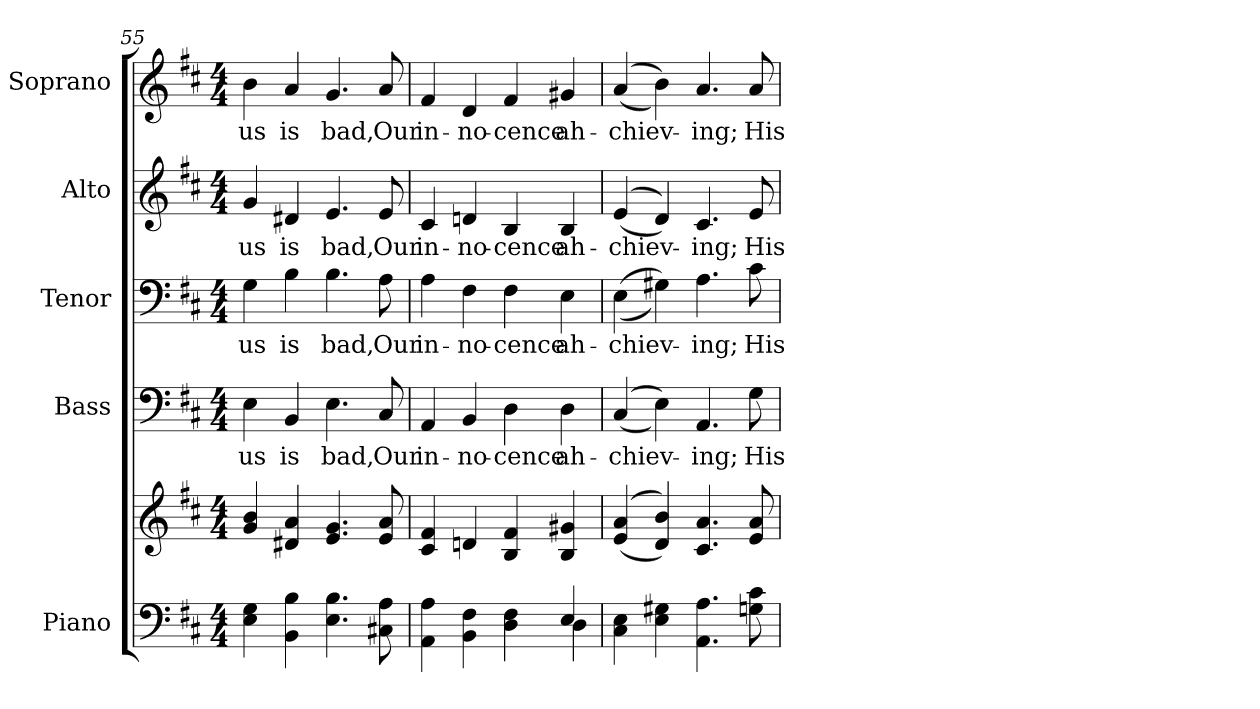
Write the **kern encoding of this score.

**kern	**kern	**kern	**text	**kern	**text	**kern	**text	**kern	**text
*part5	*part5	*part4	*part4	*part3	*part3	*part2	*part2	*part1	*part1
*staff6	*staff5	*staff4	*staff4	*staff3	*staff3	*staff2	*staff2	*staff1	*staff1
*I"Piano	*	*I"Bass	*	*I"Tenor	*	*I"Alto	*	*I"Soprano	*
*I'Pno.	*	*I'B.	*	*I'T.	*	*I'A.	*	*I'S.	*
*clefF4	*clefG2	*clefF4	*	*clefF4	*	*clefG2	*	*clefG2	*
*k[f#c#]	*k[f#c#]	*k[f#c#]	*	*k[f#c#]	*	*k[f#c#]	*	*k[f#c#]	*
*D:	*D:	*D:	*	*D:	*	*D:	*	*D:	*
*M4/4	*M4/4	*M4/4	*	*M4/4	*	*M4/4	*	*M4/4	*
=55	=55	=55	=55	=55	=55	=55	=55	=55	=55
!	!	!	!LO:LY:b:color=#000000	!	!	!	!	!	!
!	!	!	!	!	!LO:LY:b:color=#000000	!	!	!	!
!	!	!	!	!	!	!	!LO:LY:b:color=#000000	!	!
!	!	!	!	!	!	!	!	!	!LO:LY:b:color=#000000
4Ei\ 4Gi	4gi/ 4bi	4Ei\	us	4Gi\	us	4gi/	us	4bi\	us
!	!	!	!LO:LY:b:color=#000000	!	!	!	!	!	!
!	!	!	!	!	!LO:LY:b:color=#000000	!	!	!	!
!	!	!	!	!	!	!	!LO:LY:b:color=#000000	!	!
!	!	!	!	!	!	!	!	!	!LO:LY:b:color=#000000
4BBi\ 4Bi	4d#Xi/ 4ai	4BBi/	is	4Bi\	is	4d#Xi/	is	4ai/	is
!	!	!	!LO:LY:b:color=#000000	!	!	!	!	!	!
!	!	!	!	!	!LO:LY:b:color=#000000	!	!	!	!
!	!	!	!	!	!	!	!LO:LY:b:color=#000000	!	!
!	!	!	!	!	!	!	!	!	!LO:LY:b:color=#000000
4.Ei\ 4.Bi	4.ei/ 4.gi	4.Ei\	bad,	4.Bi\	bad,	4.ei/	bad,	4.gi/	bad,
!	!	!	!LO:LY:b:color=#000000	!	!	!	!	!	!
!	!	!	!	!	!LO:LY:b:color=#000000	!	!	!	!
!	!	!	!	!	!	!	!LO:LY:b:color=#000000	!	!
!	!	!	!	!	!	!	!	!	!LO:LY:b:color=#000000
8C#Xi\ 8Ai	8ei/ 8ai	8C#i/	Our	8Ai\	Our	8ei/	Our	8ai/	Our
!!LO:PB:g=z
=56	=56	=56	=56	=56	=56	=56	=56	=56	=56
*^	*	*	*	*	*	*	*	*	*
!	!	!	!	!LO:LY:b:color=#000000	!	!	!	!	!	!
!	!	!	!	!	!	!LO:LY:b:color=#000000	!	!	!	!
!	!	!	!	!	!	!	!	!LO:LY:b:color=#000000	!	!
!	!	!	!	!	!	!	!	!	!	!LO:LY:b:color=#000000
4AAi\ 4Ai	2ryy	4c#i/ 4f#i	4AAi/	in-	4Ai\	in-	4c#i/	in-	4f#i/	in-
!	!	!	!	!LO:LY:b:color=#000000	!	!	!	!	!	!
!	!	!	!	!	!	!LO:LY:b:color=#000000	!	!	!	!
!	!	!	!	!	!	!	!	!LO:LY:b:color=#000000	!	!
!	!	!	!	!	!	!	!	!	!	!LO:LY:b:color=#000000
4BBi\ 4F#i	.	4dni/	4BBi/	-no-	4F#i\	-no-	4dni/	-no-	4di/	-no-
!	!	!	!	!LO:LY:b:color=#000000	!	!	!	!	!	!
!	!	!	!	!	!	!LO:LY:b:color=#000000	!	!	!	!
!	!	!	!	!	!	!	!	!LO:LY:b:color=#000000	!	!
!	!	!	!	!	!	!	!	!	!	!LO:LY:b:color=#000000
4Di\ 4F#i	4ryy	4Bi/ 4f#i	4Di\	-cence	4F#i\	-cence	4Bi/	-cence	4f#i/	-cence
!	!	!	!	!LO:LY:b:color=#000000	!	!	!	!	!	!
!	!	!	!	!	!	!LO:LY:b:color=#000000	!	!	!	!
!	!	!	!	!	!	!	!	!LO:LY:b:color=#000000	!	!
!	!	!	!	!	!	!	!	!	!	!LO:LY:b:color=#000000
4Ei/	4Di\	4Bi/ 4g#Xi	4Di\	ah-	4Ei\	ah-	4Bi/	ah-	4g#Xi/	ah-
*v	*v	*	*	*	*	*	*	*	*	*
=57	=57	=57	=57	=57	=57	=57	=57	=57	=57
*^	*	*	*	*	*	*	*	*	*
!	!	!	!	!LO:LY:b:color=#000000	!	!	!	!	!	!
*v	*v	*	*	*	*	*	*	*	*	*
*^	*	*	*	*	*	*	*	*	*
!	!	!	!	!	!	!LO:LY:b:color=#000000	!	!	!	!
*v	*v	*	*	*	*	*	*	*	*	*
*^	*	*	*	*	*	*	*	*	*
!	!	!	!	!	!	!	!	!LO:LY:b:color=#000000	!	!
*v	*v	*	*	*	*	*	*	*	*	*
*^	*	*	*	*	*	*	*	*	*
!	!	!	!	!	!	!	!	!	!	!LO:LY:b:color=#000000
*v	*v	*	*	*	*	*	*	*	*	*
4C#i\ 4Ei	((4ei/ 4ai	((4C#i/	-chiev-	((4Ei\	-chiev-	((4ei/	-chiev-	((4ai/	-chiev-
4Ei\ 4G#Xi	4di/ 4bi))	4Ei\))	.	4G#Xi\))	.	4di/))	.	4bi\))	.
!	!	!	!LO:LY:b:color=#000000	!	!	!	!	!	!
!	!	!	!	!	!LO:LY:b:color=#000000	!	!	!	!
!	!	!	!	!	!	!	!LO:LY:b:color=#000000	!	!
!	!	!	!	!	!	!	!	!	!LO:LY:b:color=#000000
4.AAi\ 4.Ai	4.c#i/ 4.ai	4.AAi/	-ing;	4.Ai\	-ing;	4.c#i/	-ing;	4.ai/	-ing;
!	!	!	!LO:LY:b:color=#000000	!	!	!	!	!	!
!	!	!	!	!	!LO:LY:b:color=#000000	!	!	!	!
!	!	!	!	!	!	!	!LO:LY:b:color=#000000	!	!
!	!	!	!	!	!	!	!	!	!LO:LY:b:color=#000000
8Gni\ 8c#i	8ei/ 8ai	8Gi\	His	8c#i\	His	8ei/	His	8ai/	His
=	=	=	=	=	=	=	=	=	=
*-	*-	*-	*-	*-	*-	*-	*-	*-	*-
